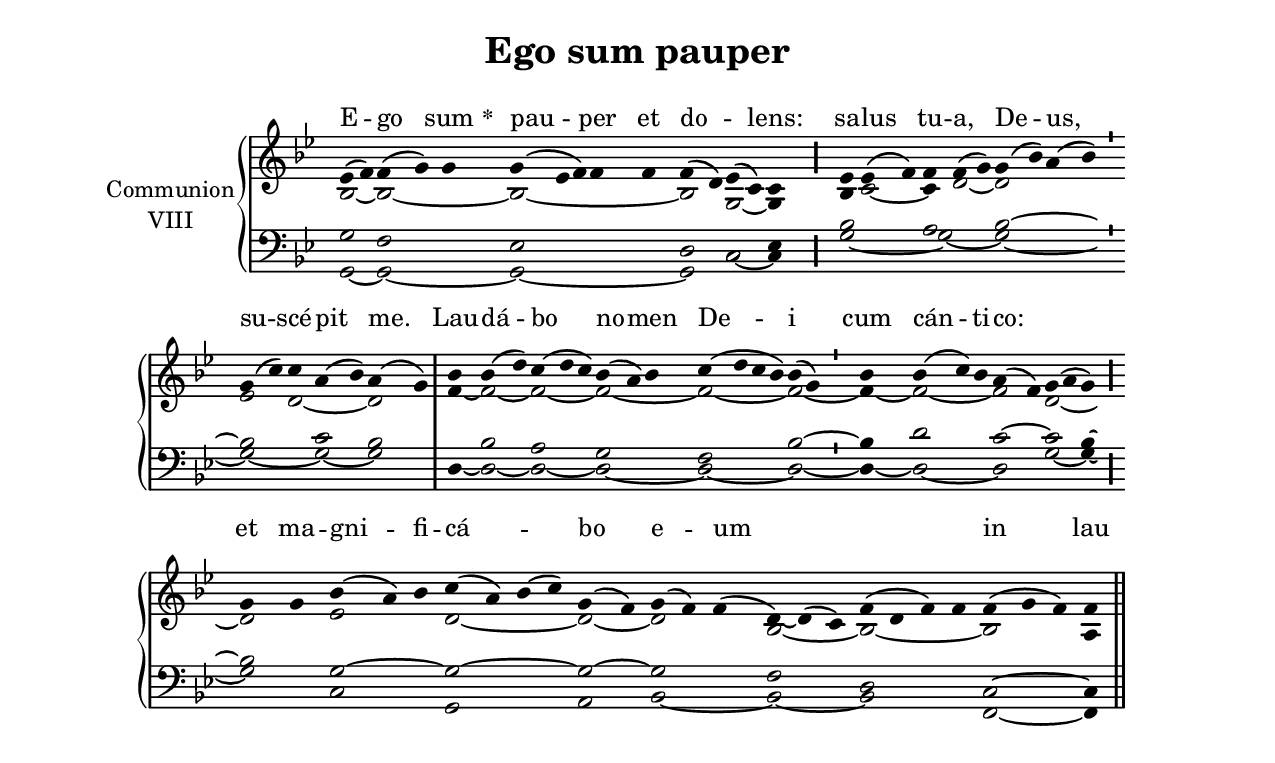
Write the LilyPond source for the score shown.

\version "2.18"
\include "gregorian.ly"
\include "noh2.ily"


%Page reference: page iii.352
%(volume.page)

global = {
 \key f \mixolydian
 \cadenzaOn 
}

\header {
  title = \markup \center-column {"Ego sum pauper" \vspace #1 }
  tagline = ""
  composer = ""
}

\paper {
 #(include-special-characters)
  oddHeaderMarkup = \markup \fill-line {
    \line {}
    \center-column {
      \on-the-fly #first-page     " "
      \on-the-fly #not-first-page "Ego sum pauper"
    }
    \line { \on-the-fly #print-page-number-check-first \fromproperty #'page:page-number-string }
  }
  evenHeaderMarkup = \markup \fill-line {
    \line { \on-the-fly #print-page-number-check-first \fromproperty #'page:page-number-string }
    \center-column { "Ego sum pauper" }
    \line {}
  }
}

chantText = \lyricmode {
E -- go sum 
\set stanza = " * " pau -- per et do -- _ lens: 
sa -- lus tu -- a, De -- us, su -- scé -- pit me. 
Lau -- dá -- bo no -- men De -- i cum cán -- ti -- co: _ 
et ma -- gni -- fi -- cá -- _ bo e -- um _ _ in lau -- de. }

chantMusic = {
\tieDown   ees'4 ( f'4) f'4 ( g'4) g'4  g'4 ( ees'4 f'4) f'4 f'4 f'4 ( d'4) ees'4 ( c'4) c'4 \divisioMaior
 ees'4 ees'4 ( f'4) f'4 f'4 ( g'4) g'4 ( bes'4) a'4 ( bes'4) \divisioMinima
 g'4 ( c''4) c''4 a'4 ( bes'4) a'4 ( g'4) \divisioMaxima
 bes'4 bes'4 ( d''4) c''4 ( d''4 c''4) bes'4 ( a'4) bes'4 c''4 ( d''4 c''4 bes'4) bes'4 ( g'4) \divisioMinima
 bes'4 bes'4 ( c''4) bes'4 a'4 ( f'4) g'4 ( a'4 g'4) \divisioMaior
 g'4 g'4 bes'4 ( a'4) bes'4 c''4 ( a'4) bes'4 ( c''4) g'4 ( f'4) g'4 ( f'4) f'4 ( d'4) ~ d'4 ( c'4) f'4 ( d'4 f'4) f'4 f'4 ( g'4 f'4) f'4 \finalis

}

altoMusic = {
bes2 ~ bes2*3/2 ~ bes2*5/2 ~ bes2 g2 ~ g4 \divisioMaior
bes4 c'2 ~ c'4 d'2 ~ d'2*4/2 \divisioMinima
ees'2 d'2*3/2 ~ d'2 \divisioMaxima
f'4 ~ f'2 ~ f'2*3/2 ~ f'2*3/2 ~ f'2*4/2 ~ f'2 ~ \divisioMinima
f'4 ~ f'2*3/2 ~ f'2 d'2*3/2 ~ \divisioMaior
d'2 ees'2*3/2 d'2*4/2 ~ d'2 ~ d'2*3/2 bes2*3/2 ~ bes2*4/2 ~ bes2*3/2 a4 \finalis
}

tenorMusic = {
g2 f2*3/2 ees2*5/2 d2 c2 ees4 \divisioMaior
bes2*3/2 a2*3/2 bes2*4/2 ~ \divisioMinima
bes2*3/2 c'2 bes2 \divisioMaxima
r4 bes2 a2*3/2 g2*3/2 f2*4/2 bes2 ~ \divisioMinima
bes4 d'2*3/2 c'2 ~ c'2 bes4 ~ \divisioMaior
bes2 g2*3/2 ~ g2*4/2 ~ g2 ~ g2*3/2 f2*3/2 d2*4/2 c2*3/2 ~ c4 \finalis
}

bassMusic = {
g,2 ~ g,2*3/2 ~ g,2*5/2 ~ g,2 c2 ~ c4 \divisioMaior
g2*3/2 ~ g2*3/2 ~ g2*4/2 ~ \divisioMinima
g2*3/2 ~ g2 ~ g2 \divisioMaxima
d4 ~ d2 ~ d2*3/2 ~ d2*3/2 ~ d2*4/2 ~ d2 ~ \divisioMinima
d4 ~ d2*3/2 ~ d2 g2 ~ g4 ~ \divisioMaior
g2 c2*3/2 g,2*4/2 a,2 bes,2*3/2 ~ bes,2*3/2 ~ bes,2*4/2 f,2*3/2 ~ f,4 \finalis
}

voiceLines = {
\voiceLineStyle


}

\score{
  <<
    \new GrandStaff <<
      \set GrandStaff.autoBeaming = ##f
      \set GrandStaff.instrumentName = \markup \center-column {
        "Communion"
        "VIII"
      }
      \new Staff = up <<
        \new Voice = "chant" {
          \voiceOne \global \chantMusic
        }
        \new Voice {
          \voiceTwo \global \altoMusic
        }
      >>

      \new Staff = down <<
        \clef bass
        \new Voice {
          \voiceOne \global \tenorMusic
        }
        \new Voice {
          \voiceTwo \global \bassMusic
        }
	\new Voice {
        \voiceThree \global \voiceLines
        }
      >>
    >>
    \new Lyrics \lyricsto chant {
      \chantText
    }
  >>
  \layout{
  }
  \midi{
    \tempo 4 = 125
  }
}
